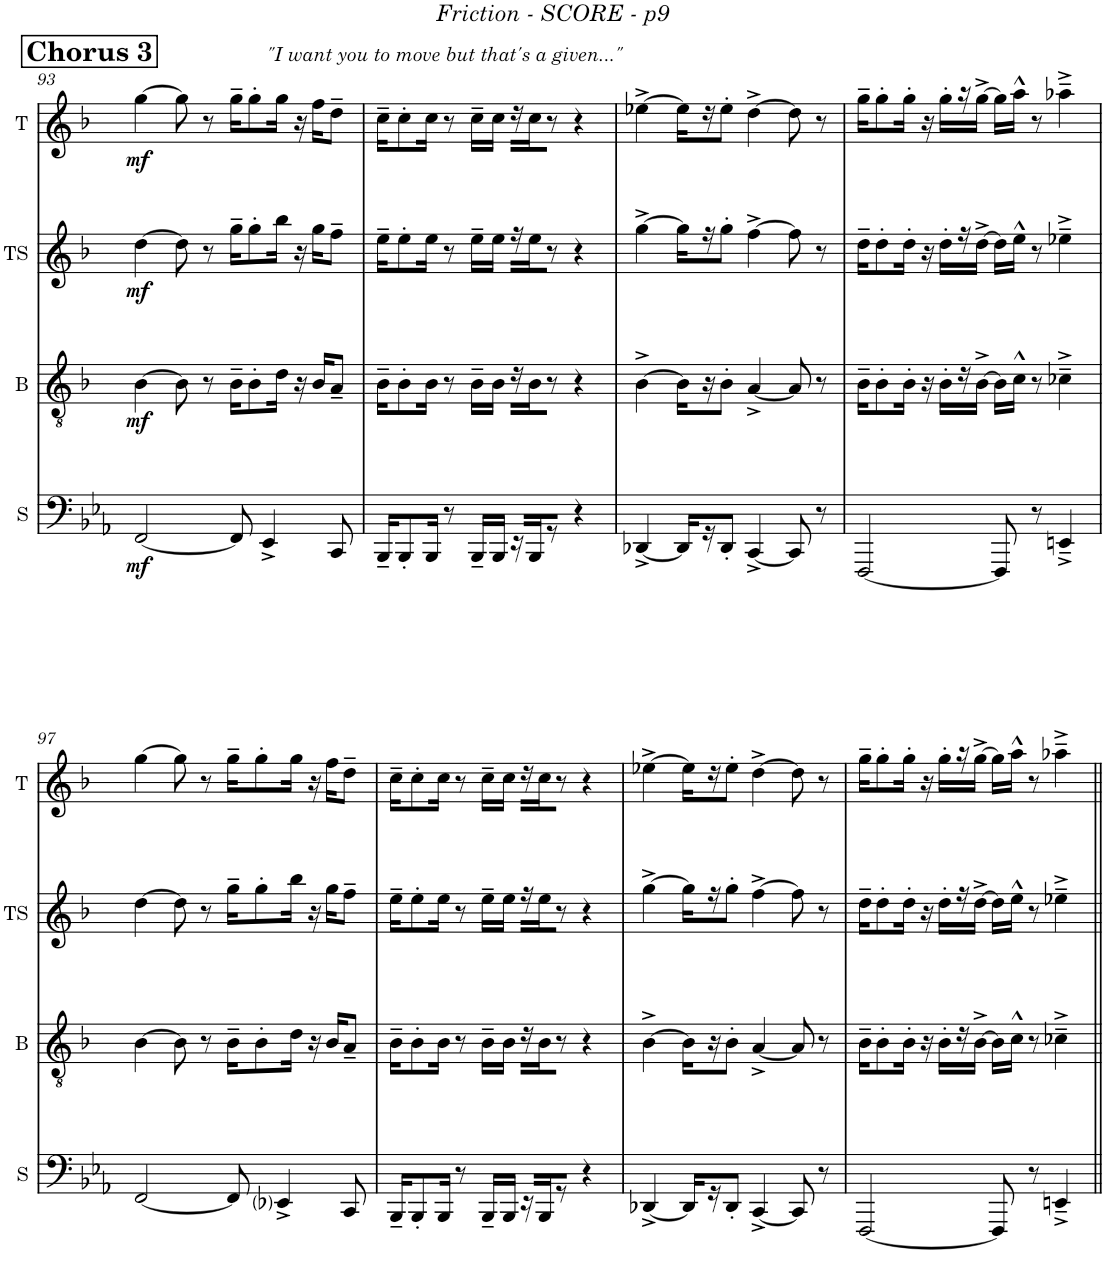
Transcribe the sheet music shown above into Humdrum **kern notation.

**kern	**dynam	**kern	**dynam	**kern	**dynam	**kern	**dynam
*part4	*part4	*part3	*part3	*part2	*part2	*part1	*part1
*staff4	*staff4	*staff3	*staff3	*staff2	*staff2	*staff1	*staff1
*I"Sousa	*	*I"Trombone	*	*I"Tenor Sax	*	*I"Trumpet	*
*I'S	*	*	*	*I'TS	*	*I'T	*
!!LO:PB:g=z
*clefF4	*	*clefGv2	*	*clefG2	*	*clefG2	*
*	*	*Trd1c2	*	*Trd8c14	*	*Trd1c2	*
*k[b-e-a-]	*	*k[b-]	*	*k[b-]	*	*k[b-]	*
*M4/4	*	*M4/4	*	*M4/4	*	*M4/4	*
!!LO:REH:place=s1:a:B:fs=14:t=Chorus 3
=93	=93	=93	=93	=93	=93	=93	=93
!	!	!	!	!	!	!LO:TX:a:i:t="I want you to move but that's a given..."	!
!	!LO:DY:b	!	!LO:DY:b	!	!LO:DY:b	!	!LO:DY:b
[2FF/	mf	[4B-\	mf	[4dd\	mf	[4gg\	mf
.	.	8B-\]	.	8dd\]	.	8gg\]	.
.	.	8r	.	8r	.	8r	.
8FF/]	.	16B-~\KL	.	16gg~\KL	.	16gg~\KL	.
.	.	8B-'\	.	8gg'\	.	8gg'\	.
4EE-^/	.	.	.	.	.	.	.
.	.	16d\Jk	.	16bb-\Jk	.	16gg\Jk	.
.	.	16r	.	16r	.	16r	.
.	.	16B-/KL	.	16gg\KL	.	16ff\KL	.
8CC/	.	8A~/J	.	8ff~\J	.	8dd~\J	.
=94	=94	=94	=94	=94	=94	=94	=94
16BBB-~/KL	.	16B-~\KL	.	16ee~\KL	.	16cc~\KL	.
8BBB-'/	.	8B-'\	.	8ee'\	.	8cc'\	.
16BBB-/Jk	.	16B-\Jk	.	16ee\Jk	.	16cc\Jk	.
8r	.	8r	.	8r	.	8r	.
16BBB-~/LL	.	16B-~\LL	.	16ee~\LL	.	16cc~\LL	.
16BBB-/JJ	.	16B-\JJ	.	16ee\JJ	.	16cc\JJ	.
16r	.	16r	.	16r	.	16r	.
16BBB-/J	.	16B-\J	.	16ee\J	.	16cc\J	.
8r	.	8r	.	8r	.	8r	.
4r	.	4r	.	4r	.	4r	.
=95	=95	=95	=95	=95	=95	=95	=95
[4DD-X^/	.	[4B-^\	.	[4gg^\	.	[4ee-X^\	.
16DD-/LL]	.	16B-\LL]	.	16gg\LL]	.	16ee-\LL]	.
16r	.	16r	.	16r	.	16r	.
8DD-'/J	.	8B-'\J	.	8gg'\J	.	8ee-'\J	.
[4CC^/	.	[4A^/	.	[4ff^\	.	[4dd^\	.
8CC/]	.	8A/]	.	8ff\]	.	8dd\]	.
8r	.	8r	.	8r	.	8r	.
=96	=96	=96	=96	=96	=96	=96	=96
[2FFF/	.	16B-~\KL	.	16dd~\KL	.	16gg~\KL	.
.	.	8B-'\	.	8dd'\	.	8gg'\	.
.	.	16B-'\Jk	.	16dd'\Jk	.	16gg'\Jk	.
.	.	16r	.	16r	.	16r	.
.	.	16B-'\LL	.	16dd'\LL	.	16gg'\LL	.
.	.	16r	.	16r	.	16r	.
.	.	[16B-^\JJ	.	[16dd^\JJ	.	[16gg^\JJ	.
8FFF/]	.	16B-\LL]	.	16dd\LL]	.	16gg\LL]	.
.	.	16c^^\JJ	.	16ee^^\JJ	.	16aa^^\JJ	.
8r	.	8r	.	8r	.	8r	.
4EEn~^/	.	4c-X~^\	.	4ee-X~^\	.	4aa-X~^\	.
!!LO:LB:g=z
=97	=97	=97	=97	=97	=97	=97	=97
[2FF/	.	[4B-\	.	[4dd\	.	[4gg\	.
.	.	8B-\]	.	8dd\]	.	8gg\]	.
.	.	8r	.	8r	.	8r	.
8FF/]	.	16B-~\KL	.	16gg~\KL	.	16gg~\KL	.
.	.	8B-'\	.	8gg'\	.	8gg'\	.
4EE-i^/	.	.	.	.	.	.	.
.	.	16d\Jk	.	16bb-\Jk	.	16gg\Jk	.
.	.	16r	.	16r	.	16r	.
.	.	16B-/KL	.	16gg\KL	.	16ff\KL	.
8CC/	.	8A~/J	.	8ff~\J	.	8dd~\J	.
=98	=98	=98	=98	=98	=98	=98	=98
16BBB-~/KL	.	16B-~\KL	.	16ee~\KL	.	16cc~\KL	.
8BBB-'/	.	8B-'\	.	8ee'\	.	8cc'\	.
16BBB-/Jk	.	16B-\Jk	.	16ee\Jk	.	16cc\Jk	.
8r	.	8r	.	8r	.	8r	.
16BBB-~/LL	.	16B-~\LL	.	16ee~\LL	.	16cc~\LL	.
16BBB-/JJ	.	16B-\JJ	.	16ee\JJ	.	16cc\JJ	.
16r	.	16r	.	16r	.	16r	.
16BBB-/J	.	16B-\J	.	16ee\J	.	16cc\J	.
8r	.	8r	.	8r	.	8r	.
4r	.	4r	.	4r	.	4r	.
=99	=99	=99	=99	=99	=99	=99	=99
[4DD-X^/	.	[4B-^\	.	[4gg^\	.	[4ee-X^\	.
16DD-/LL]	.	16B-\LL]	.	16gg\LL]	.	16ee-\LL]	.
16r	.	16r	.	16r	.	16r	.
8DD-'/J	.	8B-'\J	.	8gg'\J	.	8ee-'\J	.
[4CC^/	.	[4A^/	.	[4ff^\	.	[4dd^\	.
8CC/]	.	8A/]	.	8ff\]	.	8dd\]	.
8r	.	8r	.	8r	.	8r	.
=100	=100	=100	=100	=100	=100	=100	=100
[2FFF/	.	16B-~\KL	.	16dd~\KL	.	16gg~\KL	.
.	.	8B-'\	.	8dd'\	.	8gg'\	.
.	.	16B-'\Jk	.	16dd'\Jk	.	16gg'\Jk	.
.	.	16r	.	16r	.	16r	.
.	.	16B-'\LL	.	16dd'\LL	.	16gg'\LL	.
.	.	16r	.	16r	.	16r	.
.	.	[16B-^\JJ	.	[16dd^\JJ	.	[16gg^\JJ	.
8FFF/]	.	16B-\LL]	.	16dd\LL]	.	16gg\LL]	.
.	.	16c^^\JJ	.	16ee^^\JJ	.	16aa^^\JJ	.
8r	.	8r	.	8r	.	8r	.
4EEn~^/	.	4c-X~^\	.	4ee-X~^\	.	4aa-X~^\	.
=||	=||	=||	=||	=||	=||	=||	=||
*-	*-	*-	*-	*-	*-	*-	*-
